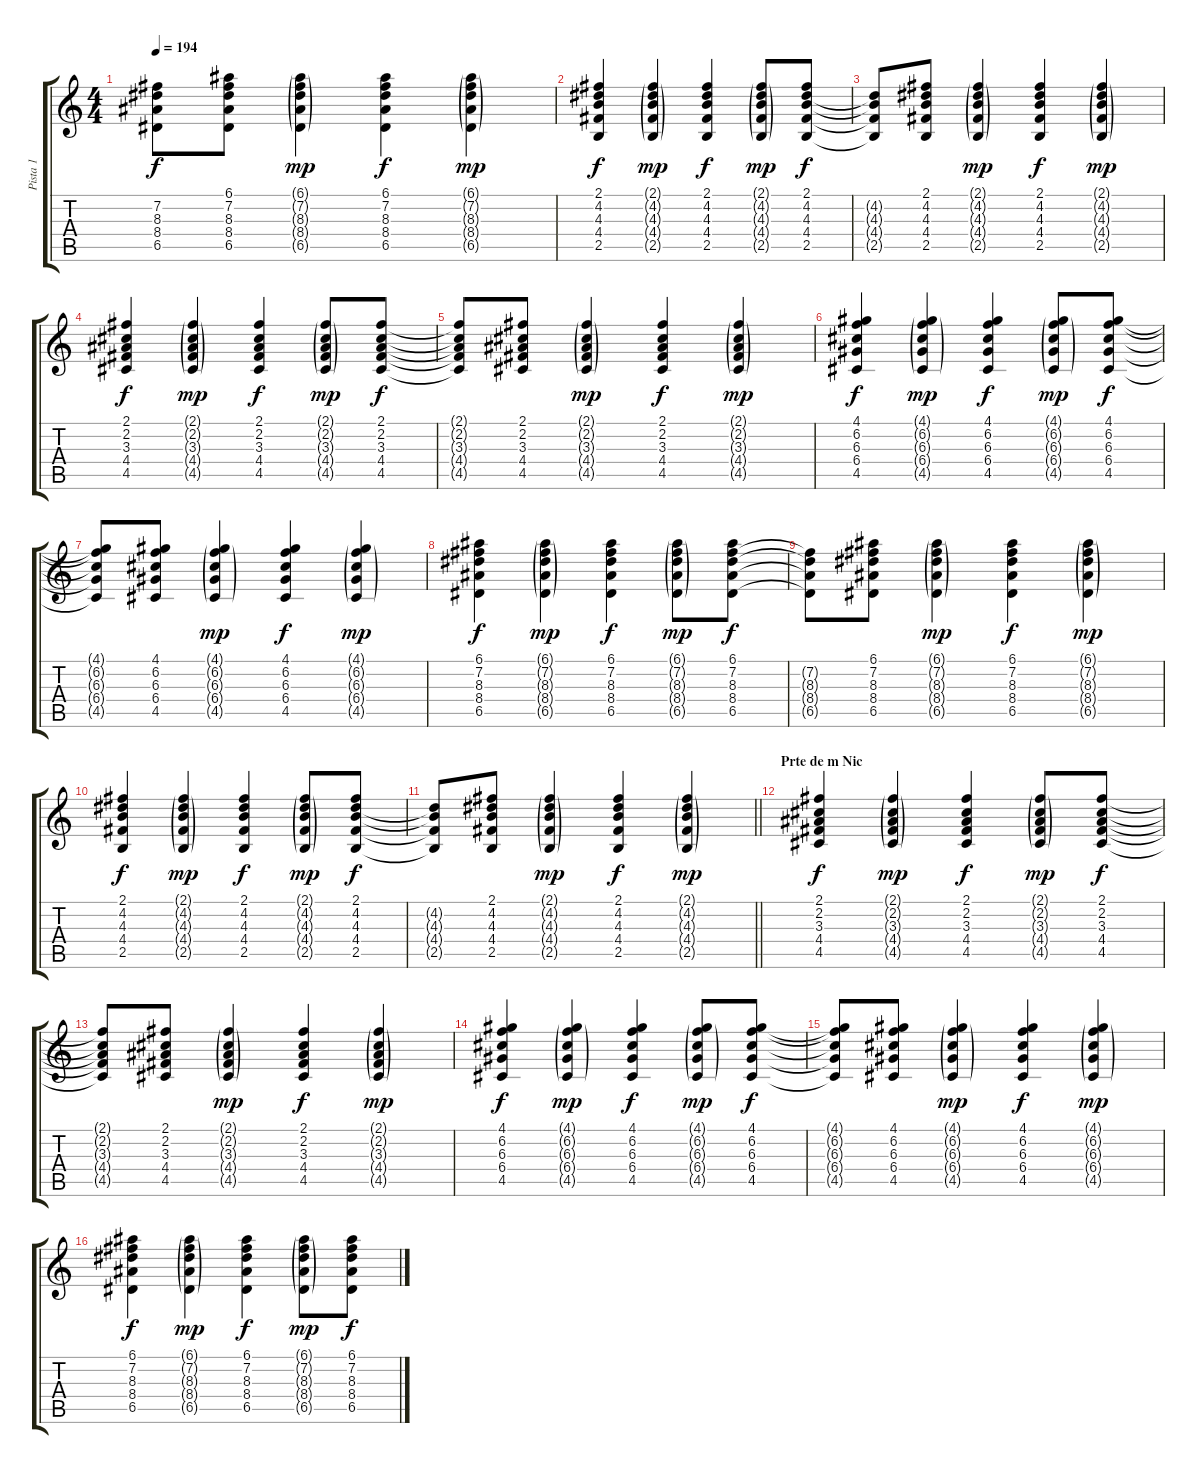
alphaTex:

\track ("Pista 1" "Pista 1") {instrument acousticguitarsteel}
\staff {score tabs}
\tuning (E4 B3 G3 D3 A2 E2) {hide}
\ts (4 4)
\tempo 194
\clef g2
\ks c
(7.2{t} 8.3{t} 8.4{t} 6.5{t}).8{dy f} (6.1 7.2 8.3 8.4 6.5).8 (6.1{g} 7.2{g} 8.3{g} 8.4{g} 6.5{g}).4{dy mp} (6.1 7.2 8.3 8.4 6.5).4{dy f} (6.1{g} 7.2{g} 8.3{g} 8.4{g} 6.5{g}).4{dy mp} |
(2.1 4.2 4.3 4.4 2.5).4{dy f} (2.1{g} 4.2{g} 4.3{g} 4.4{g} 2.5{g}).4{dy mp} (2.1 4.2 4.3 4.4 2.5).4{dy f} (2.1{g} 4.2{g} 4.3{g} 4.4{g} 2.5{g}).8{dy mp} (2.1 4.2 4.3 4.4 2.5).8{dy f} |
(4.2{t} 4.3{t} 4.4{t} 2.5{t}).8 (2.1 4.2 4.3 4.4 2.5).8 (2.1{g} 4.2{g} 4.3{g} 4.4{g} 2.5{g}).4{dy mp} (2.1 4.2 4.3 4.4 2.5).4{dy f} (2.1{g} 4.2{g} 4.3{g} 4.4{g} 2.5{g}).4{dy mp} |
(2.1 2.2 3.3 4.4 4.5).4{dy f} (2.1{g} 2.2{g} 3.3{g} 4.4{g} 4.5{g}).4{dy mp} (2.1 2.2 3.3 4.4 4.5).4{dy f} (2.1{g} 2.2{g} 3.3{g} 4.4{g} 4.5{g}).8{dy mp} (2.1 2.2 3.3 4.4 4.5).8{dy f} |
(2.1{t} 2.2{t} 3.3{t} 4.4{t} 4.5{t}).8 (2.1 2.2 3.3 4.4 4.5).8 (2.1{g} 2.2{g} 3.3{g} 4.4{g} 4.5{g}).4{dy mp} (2.1 2.2 3.3 4.4 4.5).4{dy f} (2.1{g} 2.2{g} 3.3{g} 4.4{g} 4.5{g}).4{dy mp} |
(4.1 6.2 6.3 6.4 4.5).4{dy f} (4.1{g} 6.2{g} 6.3{g} 6.4{g} 4.5{g}).4{dy mp} (4.1 6.2 6.3 6.4 4.5).4{dy f} (4.1{g} 6.2{g} 6.3{g} 6.4{g} 4.5{g}).8{dy mp} (4.1 6.2 6.3 6.4 4.5).8{dy f} |
(4.1{t} 6.2{t} 6.3{t} 6.4{t} 4.5{t}).8 (4.1 6.2 6.3 6.4 4.5).8 (4.1{g} 6.2{g} 6.3{g} 6.4{g} 4.5{g}).4{dy mp} (4.1 6.2 6.3 6.4 4.5).4{dy f} (4.1{g} 6.2{g} 6.3{g} 6.4{g} 4.5{g}).4{dy mp} |
(6.1 7.2 8.3 8.4 6.5).4{dy f} (6.1{g} 7.2{g} 8.3{g} 8.4{g} 6.5{g}).4{dy mp} (6.1 7.2 8.3 8.4 6.5).4{dy f} (6.1{g} 7.2{g} 8.3{g} 8.4{g} 6.5{g}).8{dy mp} (6.1 7.2 8.3 8.4 6.5).8{dy f} |
(7.2{t} 8.3{t} 8.4{t} 6.5{t}).8 (6.1 7.2 8.3 8.4 6.5).8 (6.1{g} 7.2{g} 8.3{g} 8.4{g} 6.5{g}).4{dy mp} (6.1 7.2 8.3 8.4 6.5).4{dy f} (6.1{g} 7.2{g} 8.3{g} 8.4{g} 6.5{g}).4{dy mp} |
(2.1 4.2 4.3 4.4 2.5).4{dy f} (2.1{g} 4.2{g} 4.3{g} 4.4{g} 2.5{g}).4{dy mp} (2.1 4.2 4.3 4.4 2.5).4{dy f} (2.1{g} 4.2{g} 4.3{g} 4.4{g} 2.5{g}).8{dy mp} (2.1 4.2 4.3 4.4 2.5).8{dy f} |
\barLineRight lightlight
(4.2{t} 4.3{t} 4.4{t} 2.5{t}).8 (2.1 4.2 4.3 4.4 2.5).8 (2.1{g} 4.2{g} 4.3{g} 4.4{g} 2.5{g}).4{dy mp} (2.1 4.2 4.3 4.4 2.5).4{dy f} (2.1{g} 4.2{g} 4.3{g} 4.4{g} 2.5{g}).4{dy mp} |
\section ("" "Prte de m Nic")
(2.1 2.2 3.3 4.4 4.5).4{dy f} (2.1{g} 2.2{g} 3.3{g} 4.4{g} 4.5{g}).4{dy mp} (2.1 2.2 3.3 4.4 4.5).4{dy f} (2.1{g} 2.2{g} 3.3{g} 4.4{g} 4.5{g}).8{dy mp} (2.1 2.2 3.3 4.4 4.5).8{dy f} |
(2.1{t} 2.2{t} 3.3{t} 4.4{t} 4.5{t}).8 (2.1 2.2 3.3 4.4 4.5).8 (2.1{g} 2.2{g} 3.3{g} 4.4{g} 4.5{g}).4{dy mp} (2.1 2.2 3.3 4.4 4.5).4{dy f} (2.1{g} 2.2{g} 3.3{g} 4.4{g} 4.5{g}).4{dy mp} |
(4.1 6.2 6.3 6.4 4.5).4{dy f} (4.1{g} 6.2{g} 6.3{g} 6.4{g} 4.5{g}).4{dy mp} (4.1 6.2 6.3 6.4 4.5).4{dy f} (4.1{g} 6.2{g} 6.3{g} 6.4{g} 4.5{g}).8{dy mp} (4.1 6.2 6.3 6.4 4.5).8{dy f} |
(4.1{t} 6.2{t} 6.3{t} 6.4{t} 4.5{t}).8 (4.1 6.2 6.3 6.4 4.5).8 (4.1{g} 6.2{g} 6.3{g} 6.4{g} 4.5{g}).4{dy mp} (4.1 6.2 6.3 6.4 4.5).4{dy f} (4.1{g} 6.2{g} 6.3{g} 6.4{g} 4.5{g}).4{dy mp} |
(6.1 7.2 8.3 8.4 6.5).4{dy f} (6.1{g} 7.2{g} 8.3{g} 8.4{g} 6.5{g}).4{dy mp} (6.1 7.2 8.3 8.4 6.5).4{dy f} (6.1{g} 7.2{g} 8.3{g} 8.4{g} 6.5{g}).8{dy mp} (6.1 7.2 8.3 8.4 6.5).8{dy f}
